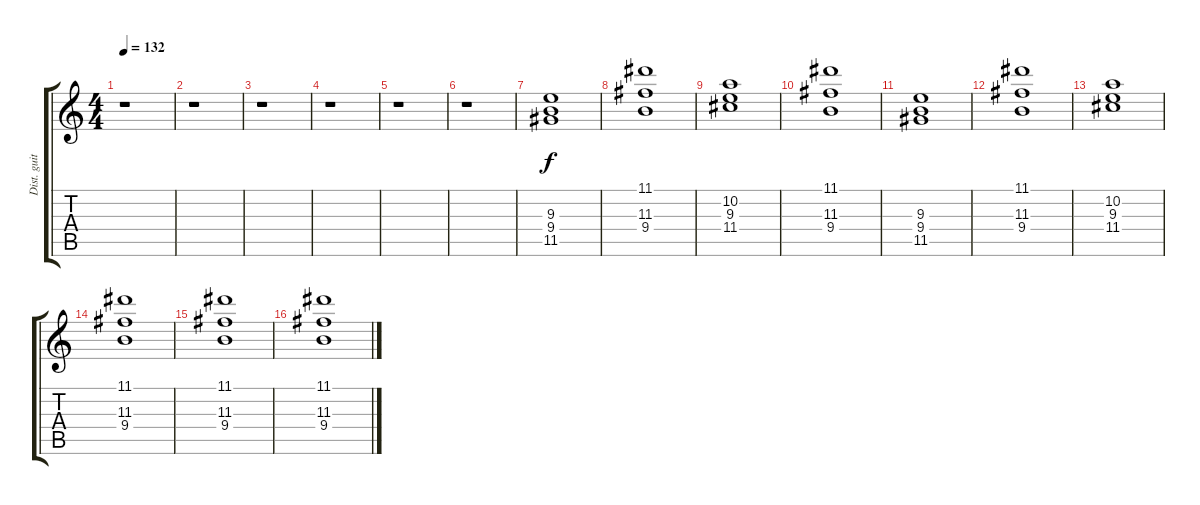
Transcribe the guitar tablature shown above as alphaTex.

\track ("Dist. guitar (chords)" "Dist. guit") {instrument overdrivenguitar}
\staff {score tabs}
\tuning (E4 B3 G3 D3 A2 E2) {hide}
\ts (4 4)
\tempo 132
\clef g2
\ks c
r.1{dy f} |
r.1 |
r.1 |
r.1 |
r.1 |
r.1 |
(9.3 9.4 11.5).1 |
(11.1 11.3 9.4).1 |
(10.2 9.3 11.4).1 |
(11.1 11.3 9.4).1 |
(9.3 9.4 11.5).1 |
(11.1 11.3 9.4).1 |
(10.2 9.3 11.4).1 |
(11.1 11.3 9.4).1 |
(11.1 11.3 9.4).1 |
(11.1 11.3 9.4).1
